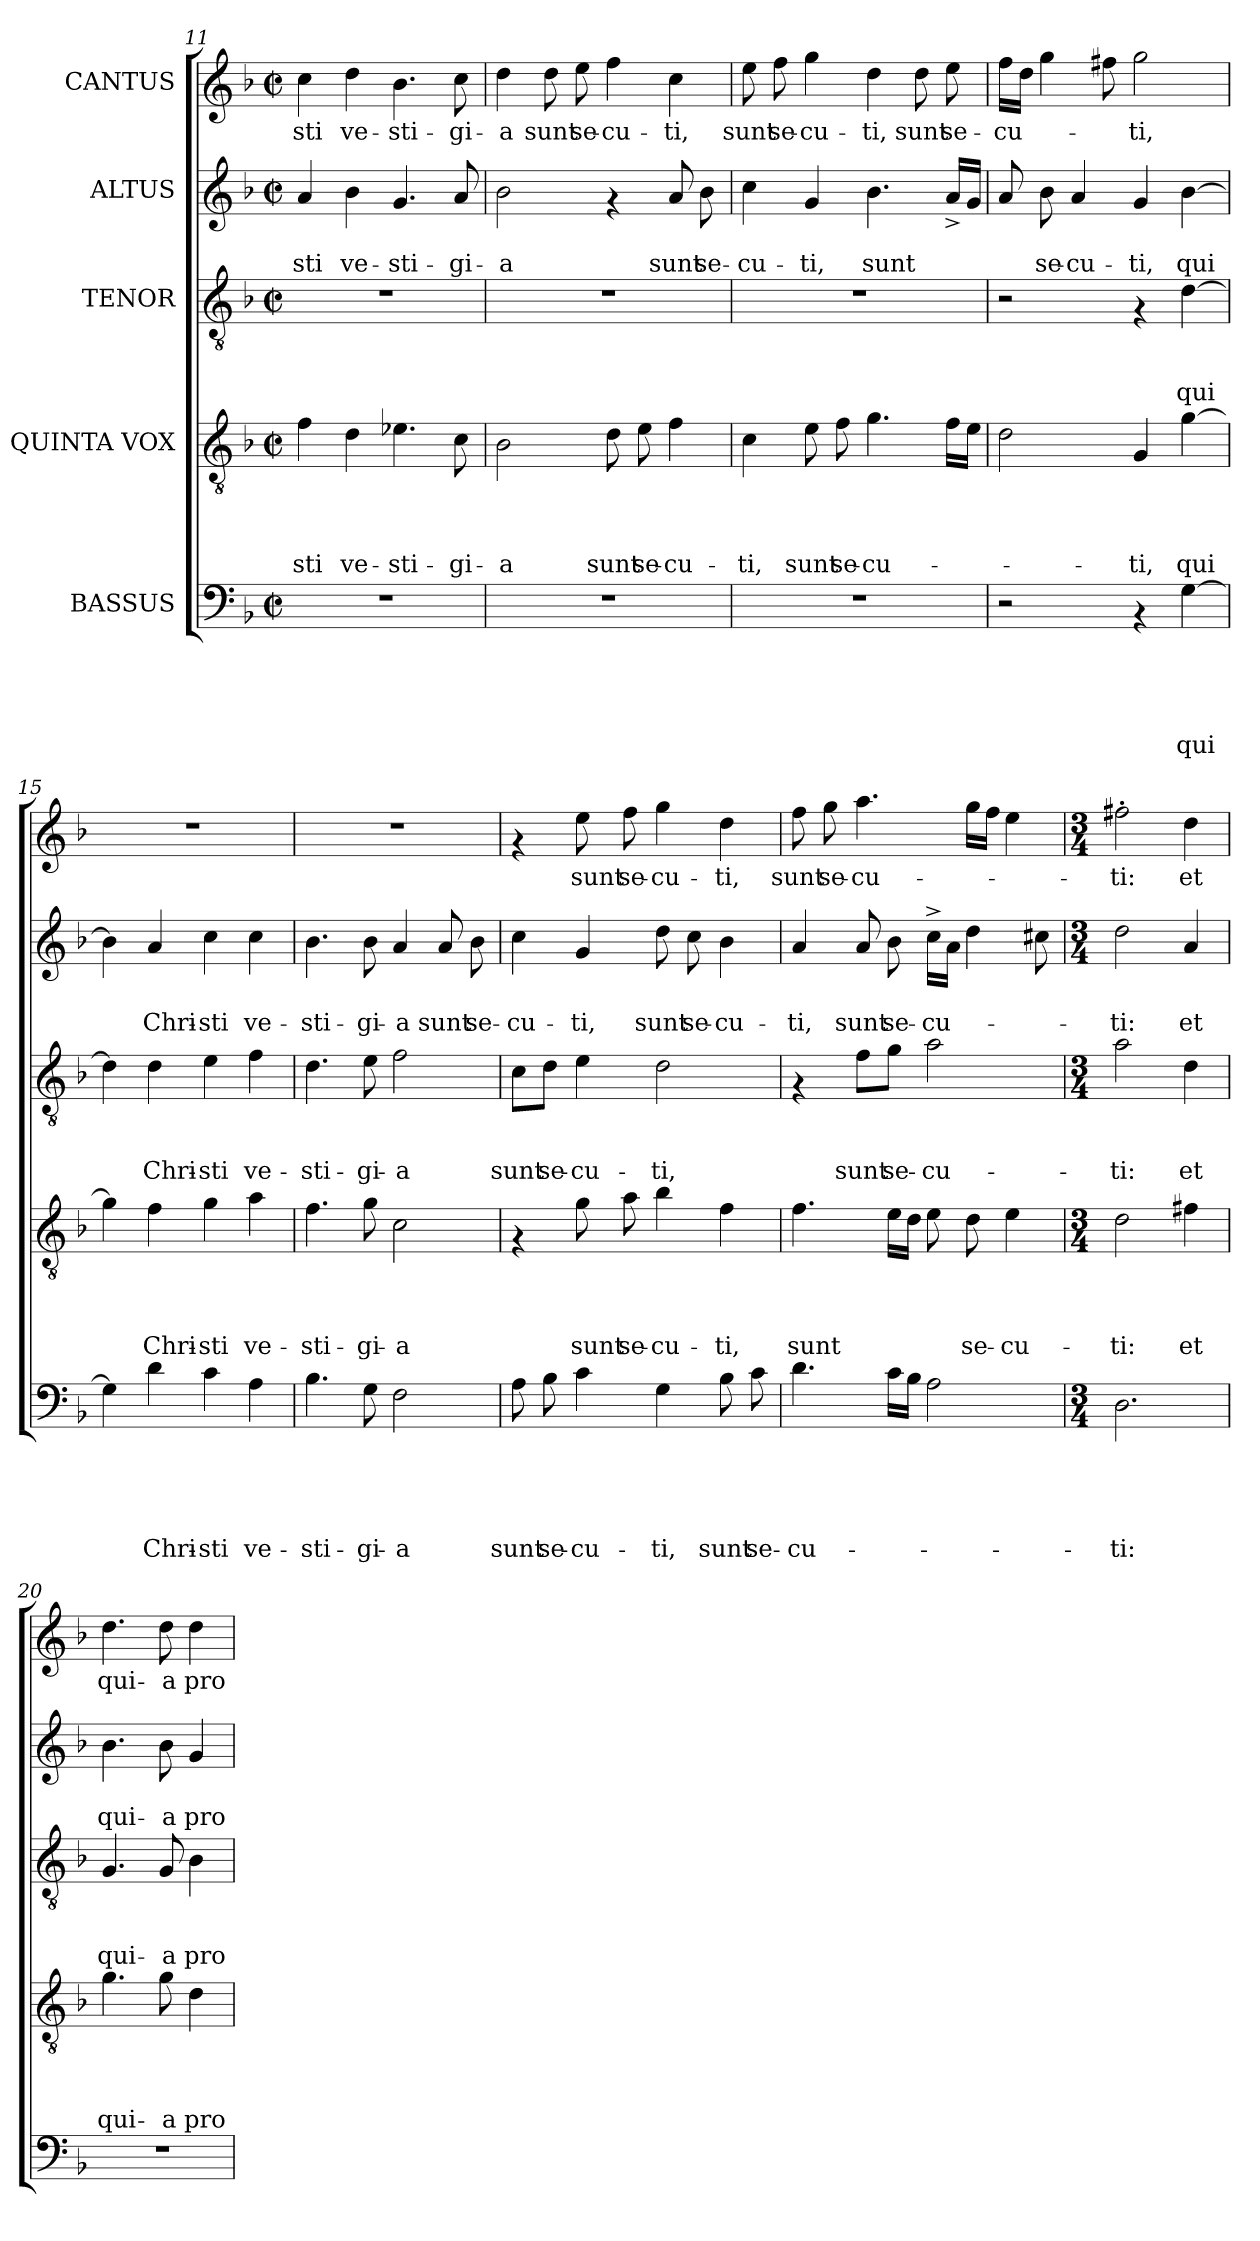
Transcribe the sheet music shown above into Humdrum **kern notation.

**kern	**text	**text	**text	**text	**text	**kern	**text	**text	**text	**text	**kern	**text	**text	**text	**kern	**text	**text	**kern	**text
*part5	*part5	*part5	*part5	*part5	*part5	*part4	*part4	*part4	*part4	*part4	*part3	*part3	*part3	*part3	*part2	*part2	*part2	*part1	*part1
*staff5	*staff5	*staff5	*staff5	*staff5	*staff5	*staff4	*staff4	*staff4	*staff4	*staff4	*staff3	*staff3	*staff3	*staff3	*staff2	*staff2	*staff2	*staff1	*staff1
*I"BASSUS	*	*	*	*	*	*I"QUINTA VOX	*	*	*	*	*I"TENOR	*	*	*	*I"ALTUS	*	*	*I"CANTUS	*
*clefF4	*	*	*	*	*	*clefGv2	*	*	*	*	*clefGv2	*	*	*	*clefG2	*	*	*clefG2	*
*k[b-]	*	*	*	*	*	*k[b-]	*	*	*	*	*k[b-]	*	*	*	*k[b-]	*	*	*k[b-]	*
*F:	*	*	*	*	*	*F:	*	*	*	*	*F:	*	*	*	*F:	*	*	*F:	*
*M2/2	*	*	*	*	*	*M2/2	*	*	*	*	*M2/2	*	*	*	*M2/2	*	*	*M2/2	*
*met(c|)	*	*	*	*	*	*met(c|)	*	*	*	*	*met(c|)	*	*	*	*met(c|)	*	*	*met(c|)	*
=11	=11	=11	=11	=11	=11	=11	=11	=11	=11	=11	=11	=11	=11	=11	=11	=11	=11	=11	=11
!	!	!	!	!	!	!	!	!	!	!LO:LY:b	!	!	!	!	!	!	!LO:LY:b	!	!LO:LY:b
1r	.	.	.	.	.	4f\	.	.	.	-sti	1r	.	.	.	4a/	.	-sti	4cc\	-sti
!	!	!	!	!	!	!	!	!	!	!LO:LY:b	!	!	!	!	!	!	!LO:LY:b	!	!LO:LY:b
.	.	.	.	.	.	4d\	.	.	.	ve-	.	.	.	.	4b-\	.	ve-	4dd\	ve-
!	!	!	!	!	!	!	!	!	!	!LO:LY:b	!	!	!	!	!	!	!LO:LY:b	!	!LO:LY:b
.	.	.	.	.	.	4.e-X\	.	.	.	-sti-	.	.	.	.	4.g/	.	-sti-	4.b-\	-sti-
!	!	!	!	!	!	!	!	!	!	!LO:LY:b	!	!	!	!	!	!	!LO:LY:b	!	!LO:LY:b
.	.	.	.	.	.	8c\	.	.	.	-gi-	.	.	.	.	8a/	.	-gi-	8cc\	-gi-
!!LO:PB:g=z
=12	=12	=12	=12	=12	=12	=12	=12	=12	=12	=12	=12	=12	=12	=12	=12	=12	=12	=12	=12
!	!	!	!	!	!	!	!	!	!	!LO:LY:b	!	!	!	!	!	!	!LO:LY:b	!	!LO:LY:b
1r	.	.	.	.	.	2B-\	.	.	.	-a	1r	.	.	.	2b-\	.	-a	4dd\	-a
!	!	!	!	!	!	!	!	!	!	!	!	!	!	!	!	!	!	!	!LO:LY:b
.	.	.	.	.	.	.	.	.	.	.	.	.	.	.	.	.	.	8dd\	sunt
!	!	!	!	!	!	!	!	!	!	!	!	!	!	!	!	!	!	!	!LO:LY:b
.	.	.	.	.	.	.	.	.	.	.	.	.	.	.	.	.	.	8ee\	se-
!	!	!	!	!	!	!	!	!	!	!LO:LY:b	!	!	!	!	!	!	!	!	!LO:LY:b
.	.	.	.	.	.	8d\	.	.	.	sunt	.	.	.	.	4rf	.	.	4ff\	-cu-
!	!	!	!	!	!	!	!	!	!	!LO:LY:b	!	!	!	!	!	!	!	!	!
.	.	.	.	.	.	8e\	.	.	.	se-	.	.	.	.	.	.	.	.	.
!	!	!	!	!	!	!	!	!	!	!LO:LY:b	!	!	!	!	!	!	!LO:LY:b	!	!LO:LY:b
.	.	.	.	.	.	4f\	.	.	.	-cu-	.	.	.	.	8a/	.	sunt	4cc\	-ti,
!	!	!	!	!	!	!	!	!	!	!	!	!	!	!	!	!	!LO:LY:b	!	!
.	.	.	.	.	.	.	.	.	.	.	.	.	.	.	8b-\	.	se-	.	.
=13	=13	=13	=13	=13	=13	=13	=13	=13	=13	=13	=13	=13	=13	=13	=13	=13	=13	=13	=13
!	!	!	!	!	!	!	!	!	!	!LO:LY:b	!	!	!	!	!	!	!LO:LY:b	!	!LO:LY:b
1r	.	.	.	.	.	4c\	.	.	.	-ti,	1r	.	.	.	4cc\	.	-cu-	8ee\	sunt
!	!	!	!	!	!	!	!	!	!	!	!	!	!	!	!	!	!	!	!LO:LY:b
.	.	.	.	.	.	.	.	.	.	.	.	.	.	.	.	.	.	8ff\	se-
!	!	!	!	!	!	!	!	!	!	!LO:LY:b	!	!	!	!	!	!	!LO:LY:b	!	!LO:LY:b
.	.	.	.	.	.	8e\	.	.	.	sunt	.	.	.	.	4g/	.	-ti,	4gg\	-cu-
!	!	!	!	!	!	!	!	!	!	!LO:LY:b	!	!	!	!	!	!	!	!	!
.	.	.	.	.	.	8f\	.	.	.	se-	.	.	.	.	.	.	.	.	.
!	!	!	!	!	!	!	!	!	!	!LO:LY:b	!	!	!	!	!	!	!LO:LY:b	!	!LO:LY:b
.	.	.	.	.	.	4.g\	.	.	.	-cu-	.	.	.	.	4.b-\	.	sunt	4dd\	-ti,
!	!	!	!	!	!	!	!	!	!	!	!	!	!	!	!	!	!	!	!LO:LY:b
.	.	.	.	.	.	.	.	.	.	.	.	.	.	.	.	.	.	8dd\	sunt
!	!	!	!	!	!	!	!	!	!	!	!	!	!	!	!	!	!	!	!LO:LY:b
.	.	.	.	.	.	16f\LL	.	.	.	.	.	.	.	.	16a^</LL	.	.	8ee\	se-
.	.	.	.	.	.	16e\JJ	.	.	.	.	.	.	.	.	16g/JJ	.	.	.	.
=14	=14	=14	=14	=14	=14	=14	=14	=14	=14	=14	=14	=14	=14	=14	=14	=14	=14	=14	=14
!	!	!	!	!	!	!	!	!	!	!	!	!	!	!	!	!	!	!	!LO:LY:b
2r	.	.	.	.	.	2d\	.	.	.	.	2r	.	.	.	8a/	.	.	16ff\LL	-cu-
.	.	.	.	.	.	.	.	.	.	.	.	.	.	.	.	.	.	16dd\JJ	.
!	!	!	!	!	!	!	!	!	!	!	!	!	!	!	!	!	!LO:LY:b	!	!
.	.	.	.	.	.	.	.	.	.	.	.	.	.	.	8b-\	.	se-	4gg\	.
!	!	!	!	!	!	!	!	!	!	!	!	!	!	!	!	!	!LO:LY:b	!	!
.	.	.	.	.	.	.	.	.	.	.	.	.	.	.	4a/	.	-cu-	.	.
.	.	.	.	.	.	.	.	.	.	.	.	.	.	.	.	.	.	8ff#X\	.
!	!	!	!	!	!	!	!	!	!	!LO:LY:b	!	!	!	!	!	!	!LO:LY:b	!	!LO:LY:b
4rAA	.	.	.	.	.	4G/	.	.	.	-ti,	4rF	.	.	.	4g/	.	-ti,	2gg\	-ti,
!	!	!	!	!	!LO:LY:b	!	!	!	!	!LO:LY:b	!	!	!	!LO:LY:b	!	!	!LO:LY:b	!	!
[>4G\	.	.	.	.	qui	[>4g\	.	.	.	qui	[>4d\	.	.	qui	[>4b-\	.	qui	.	.
=15	=15	=15	=15	=15	=15	=15	=15	=15	=15	=15	=15	=15	=15	=15	=15	=15	=15	=15	=15
4G\]	.	.	.	.	.	4g\]	.	.	.	.	4d\]	.	.	.	4b-\]	.	.	1r	.
!	!	!	!	!	!LO:LY:b	!	!	!	!	!LO:LY:b	!	!	!	!LO:LY:b	!	!	!LO:LY:b	!	!
4d\	.	.	.	.	Chri-	4f\	.	.	.	Chri-	4d\	.	.	Chri-	4a/	.	Chri-	.	.
!	!	!	!	!	!LO:LY:b	!	!	!	!	!LO:LY:b	!	!	!	!LO:LY:b	!	!	!LO:LY:b	!	!
4c\	.	.	.	.	-sti	4g\	.	.	.	-sti	4e\	.	.	-sti	4cc\	.	-sti	.	.
!	!	!	!	!	!LO:LY:b	!	!	!	!	!LO:LY:b	!	!	!	!LO:LY:b	!	!	!LO:LY:b	!	!
4A\	.	.	.	.	ve-	4a\	.	.	.	ve-	4f\	.	.	ve-	4cc\	.	ve-	.	.
=16	=16	=16	=16	=16	=16	=16	=16	=16	=16	=16	=16	=16	=16	=16	=16	=16	=16	=16	=16
!	!	!	!	!	!LO:LY:b	!	!	!	!	!LO:LY:b	!	!	!	!LO:LY:b	!	!	!LO:LY:b	!	!
4.B-\	.	.	.	.	-sti-	4.f\	.	.	.	-sti-	4.d\	.	.	-sti-	4.b-\	.	-sti-	1r	.
!	!	!	!	!	!LO:LY:b	!	!	!	!	!LO:LY:b	!	!	!	!LO:LY:b	!	!	!LO:LY:b	!	!
8G\	.	.	.	.	-gi-	8g\	.	.	.	-gi-	8e\	.	.	-gi-	8b-\	.	-gi-	.	.
!	!	!	!	!	!LO:LY:b	!	!	!	!	!LO:LY:b	!	!	!	!LO:LY:b	!	!	!LO:LY:b	!	!
2F\	.	.	.	.	-a	2c\	.	.	.	-a	2f\	.	.	-a	4a/	.	-a	.	.
!	!	!	!	!	!	!	!	!	!	!	!	!	!	!	!	!	!LO:LY:b	!	!
.	.	.	.	.	.	.	.	.	.	.	.	.	.	.	8a/	.	sunt	.	.
!	!	!	!	!	!	!	!	!	!	!	!	!	!	!	!	!	!LO:LY:b	!	!
.	.	.	.	.	.	.	.	.	.	.	.	.	.	.	8b-\	.	se-	.	.
!!LO:LB:g=z
=17	=17	=17	=17	=17	=17	=17	=17	=17	=17	=17	=17	=17	=17	=17	=17	=17	=17	=17	=17
!	!	!	!	!	!LO:LY:b	!	!	!	!	!	!	!	!	!LO:LY:b	!	!	!LO:LY:b	!	!
8A\	.	.	.	.	sunt	4rF	.	.	.	.	8c\L	.	.	sunt	4cc\	.	-cu-	4rf	.
!	!	!	!	!	!LO:LY:b	!	!	!	!	!	!	!	!	!LO:LY:b	!	!	!	!	!
8B-\	.	.	.	.	se-	.	.	.	.	.	8d\J	.	.	se-	.	.	.	.	.
!	!	!	!	!	!LO:LY:b	!	!	!	!	!LO:LY:b	!	!	!	!LO:LY:b	!	!	!LO:LY:b	!	!LO:LY:b
4c\	.	.	.	.	-cu-	8g\	.	.	.	sunt	4e\	.	.	-cu-	4g/	.	-ti,	8ee\	sunt
!	!	!	!	!	!	!	!	!	!	!LO:LY:b	!	!	!	!	!	!	!	!	!LO:LY:b
.	.	.	.	.	.	8a\	.	.	.	se-	.	.	.	.	.	.	.	8ff\	se-
!	!	!	!	!	!LO:LY:b	!	!	!	!	!LO:LY:b	!	!	!	!LO:LY:b	!	!	!LO:LY:b	!	!LO:LY:b
4G\	.	.	.	.	-ti,	4b-\	.	.	.	-cu-	2d\	.	.	-ti,	8dd\	.	sunt	4gg\	-cu-
!	!	!	!	!	!	!	!	!	!	!	!	!	!	!	!	!	!LO:LY:b	!	!
.	.	.	.	.	.	.	.	.	.	.	.	.	.	.	8cc\	.	se-	.	.
!	!	!	!	!	!LO:LY:b	!	!	!	!	!LO:LY:b	!	!	!	!	!	!	!LO:LY:b	!	!LO:LY:b
8B-\	.	.	.	.	sunt	4f\	.	.	.	-ti,	.	.	.	.	4b-\	.	-cu-	4dd\	-ti,
!	!	!	!	!	!LO:LY:b	!	!	!	!	!	!	!	!	!	!	!	!	!	!
8c\	.	.	.	.	se-	.	.	.	.	.	.	.	.	.	.	.	.	.	.
=18	=18	=18	=18	=18	=18	=18	=18	=18	=18	=18	=18	=18	=18	=18	=18	=18	=18	=18	=18
!	!	!	!	!	!LO:LY:b	!	!	!	!	!LO:LY:b	!	!	!	!	!	!	!LO:LY:b	!	!LO:LY:b
4.d\	.	.	.	.	-cu-	4.f\	.	.	.	sunt	4rF	.	.	.	4a/	.	-ti,	8ff\	sunt
!	!	!	!	!	!	!	!	!	!	!	!	!	!	!	!	!	!	!	!LO:LY:b
.	.	.	.	.	.	.	.	.	.	.	.	.	.	.	.	.	.	8gg\	se-
!	!	!	!	!	!	!	!	!	!	!	!	!	!	!LO:LY:b	!	!	!LO:LY:b	!	!LO:LY:b
.	.	.	.	.	.	.	.	.	.	.	8f\L	.	.	sunt	8a/	.	sunt	4.aa\	-cu-
!	!	!	!	!	!	!	!	!	!	!	!	!	!	!LO:LY:b	!	!	!LO:LY:b	!	!
16c\LL	.	.	.	.	.	16e\LL	.	.	.	.	8g\J	.	.	se-	8b-\	.	se-	.	.
16B-\JJ	.	.	.	.	.	16d\JJ	.	.	.	.	.	.	.	.	.	.	.	.	.
!	!	!	!	!	!	!	!	!	!	!	!	!	!	!LO:LY:b	!	!	!LO:LY:b	!	!
2A\	.	.	.	.	.	8e\	.	.	.	.	2a\	.	.	-cu-	16cc^>\LL	.	-cu-	.	.
.	.	.	.	.	.	.	.	.	.	.	.	.	.	.	16a\JJ	.	.	.	.
!	!	!	!	!	!	!	!	!	!	!LO:LY:b	!	!	!	!	!	!	!	!	!
.	.	.	.	.	.	8d\	.	.	.	se-	.	.	.	.	4dd\	.	.	16gg\LL	.
.	.	.	.	.	.	.	.	.	.	.	.	.	.	.	.	.	.	16ff\JJ	.
!	!	!	!	!	!	!	!	!	!	!LO:LY:b	!	!	!	!	!	!	!	!	!
.	.	.	.	.	.	4e\	.	.	.	-cu-	.	.	.	.	.	.	.	4ee\	.
.	.	.	.	.	.	.	.	.	.	.	.	.	.	.	8cc#X\	.	.	.	.
=19	=19	=19	=19	=19	=19	=19	=19	=19	=19	=19	=19	=19	=19	=19	=19	=19	=19	=19	=19
*M3/4	*	*	*	*	*	*M3/4	*	*	*	*	*M3/4	*	*	*	*M3/4	*	*	*M3/4	*
!	!	!	!	!	!LO:LY:b	!	!	!	!	!LO:LY:b	!	!	!	!LO:LY:b	!	!	!LO:LY:b	!	!LO:LY:b
2.D\	.	.	.	.	-ti:	2d\	.	.	.	-ti:	2a\	.	.	-ti:	2dd\	.	-ti:	2ff#X'>\	-ti:
!	!	!	!	!	!	!	!	!	!	!LO:LY:b	!	!	!	!LO:LY:b	!	!	!LO:LY:b	!	!LO:LY:b
.	.	.	.	.	.	4f#X\	.	.	.	et	4d\	.	.	et	4a/	.	et	4dd\	et
=20	=20	=20	=20	=20	=20	=20	=20	=20	=20	=20	=20	=20	=20	=20	=20	=20	=20	=20	=20
!	!	!	!	!	!	!	!	!	!	!LO:LY:b	!	!	!	!LO:LY:b	!	!	!LO:LY:b	!	!LO:LY:b
2.r	.	.	.	.	.	4.g\	.	.	.	qui-	4.G/	.	.	qui-	4.b-\	.	qui-	4.dd\	qui-
!	!	!	!	!	!	!	!	!	!	!LO:LY:b	!	!	!	!LO:LY:b	!	!	!LO:LY:b	!	!LO:LY:b
.	.	.	.	.	.	8g\	.	.	.	-a	8G/	.	.	-a	8b-\	.	-a	8dd\	-a
!	!	!	!	!	!	!	!	!	!	!LO:LY:b	!	!	!	!LO:LY:b	!	!	!LO:LY:b	!	!LO:LY:b
.	.	.	.	.	.	4d\	.	.	.	pro	4B-\	.	.	pro	4g/	.	pro	4dd\	pro
=	=	=	=	=	=	=	=	=	=	=	=	=	=	=	=	=	=	=	=
*-	*-	*-	*-	*-	*-	*-	*-	*-	*-	*-	*-	*-	*-	*-	*-	*-	*-	*-	*-
